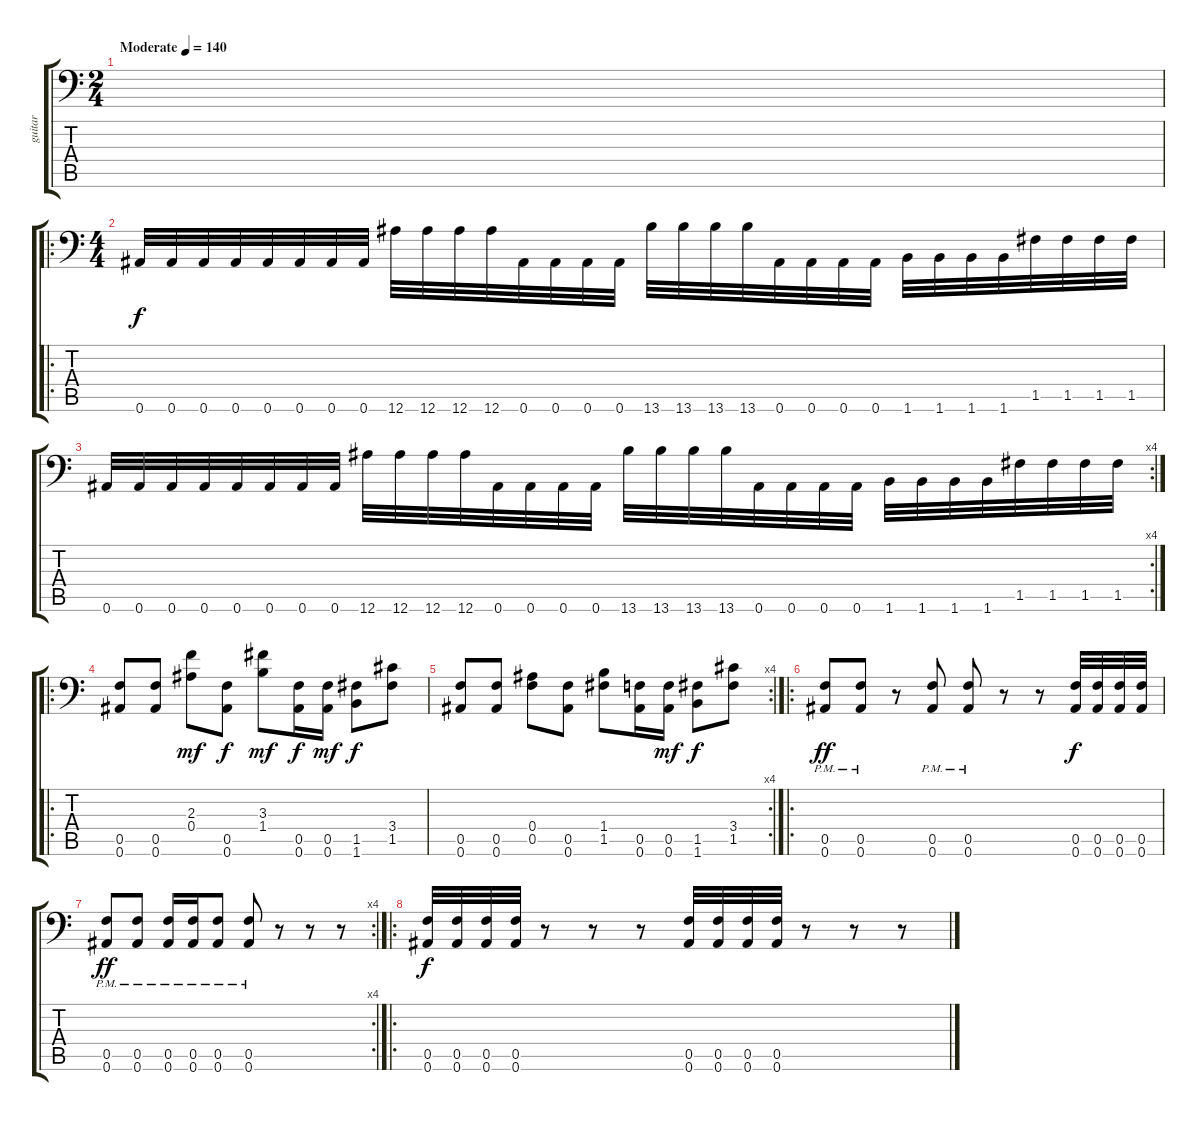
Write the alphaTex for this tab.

\track ("guitar" "guitar") {instrument distortionguitar}
\staff {score tabs}
\tuning (C4 G3 Eb3 Bb2 F2 Bb1) {hide}
\ts (2 4)
\tempo (140 "Moderate")
\clef f4
\ks c
|
\ro
\ts (4 4)
0.6.32 0.6.32 0.6.32 0.6.32 0.6.32 0.6.32 0.6.32 0.6.32 12.6.32 12.6.32 12.6.32 12.6.32 0.6.32 0.6.32 0.6.32 0.6.32 13.6.32 13.6.32 13.6.32 13.6.32 0.6.32 0.6.32 0.6.32 0.6.32 1.6.32 1.6.32 1.6.32 1.6.32 1.5.32 1.5.32 1.5.32 1.5.32 |
\rc 4
0.6.32 0.6.32 0.6.32 0.6.32 0.6.32 0.6.32 0.6.32 0.6.32 12.6.32 12.6.32 12.6.32 12.6.32 0.6.32 0.6.32 0.6.32 0.6.32 13.6.32 13.6.32 13.6.32 13.6.32 0.6.32 0.6.32 0.6.32 0.6.32 1.6.32 1.6.32 1.6.32 1.6.32 1.5.32 1.5.32 1.5.32 1.5.32 |
\ro
(0.5 0.6).8 (0.5 0.6).8 (2.3 0.4).8{dy mf} (0.5 0.6).8{dy f} (3.3 1.4).8{dy mf} (0.5 0.6).16{dy f} (0.5 0.6).16{dy mf} (1.5 1.6).8{dy f} (3.4 1.5).8 |
\rc 4
(0.5 0.6).8 (0.5 0.6).8 (0.4 0.5).8 (0.5 0.6).8 (1.4 1.5).8 (0.5 0.6).16 (0.5 0.6).16{dy mf} (1.5 1.6).8{dy f} (3.4 1.5).8 |
\ro
(0.5{pm} 0.6{pm}).8{dy ff} (0.5{pm} 0.6{pm}).8 r.8 (0.5{pm} 0.6{pm}).8 (0.5{pm} 0.6{pm}).8 r.8 r.8 (0.5 0.6).32{dy f} (0.5 0.6).32 (0.5 0.6).32 (0.5 0.6).32 |
\rc 4
(0.5{pm} 0.6{pm}).8{dy ff} (0.5{pm} 0.6{pm}).8 (0.5{pm} 0.6{pm}).16 (0.5{pm} 0.6{pm}).16 (0.5{pm} 0.6{pm}).8 (0.5{pm} 0.6{pm}).8 r.8 r.8 r.8 |
\ro
(0.5 0.6).32{dy f} (0.5 0.6).32 (0.5 0.6).32 (0.5 0.6).32 r.8 r.8 r.8 (0.5 0.6).32 (0.5 0.6).32 (0.5 0.6).32 (0.5 0.6).32 r.8 r.8 r.8
